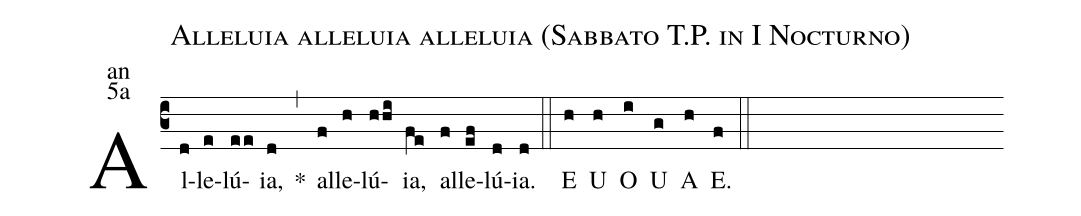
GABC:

name:Alleluia alleluia alleluia (Sabbato T.P. in I Nocturno);
office-part:an;
mode:5a;
%%
(c3) Al(d)le(e)lú(ee)ia,(d) <sp>*</sp>(,) al(f)le(h)lú(hhi)ia,(fe) al(f)le(ef)lú(d)ia.(d) (::)
<eu>E(h) U(h) O(i) U(g) A(h) E.(f) </eu>(::)
